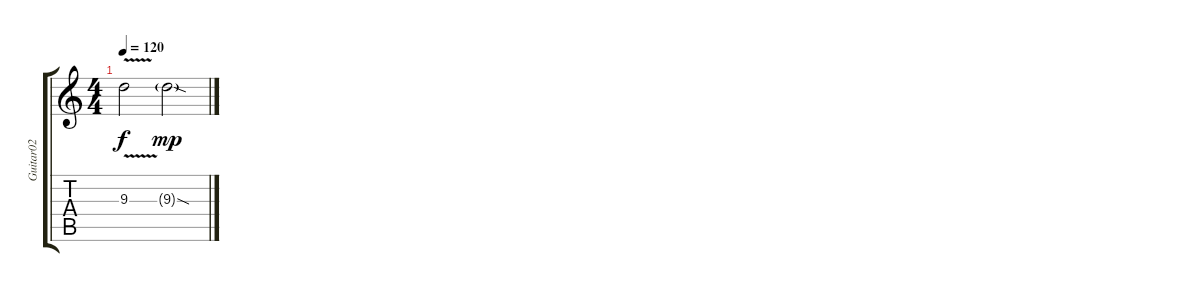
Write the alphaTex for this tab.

\track ("Guitar02" "Guitar02") {instrument overdrivenguitar}
\staff {score tabs}
\tuning (D4 A3 F3 C3 G2 C2) {hide}
\ts (4 4)
\tempo 120
\clef g2
\ks c
9.3{v}.2{dy f} 9.3{sod g}.2{dy mp}
